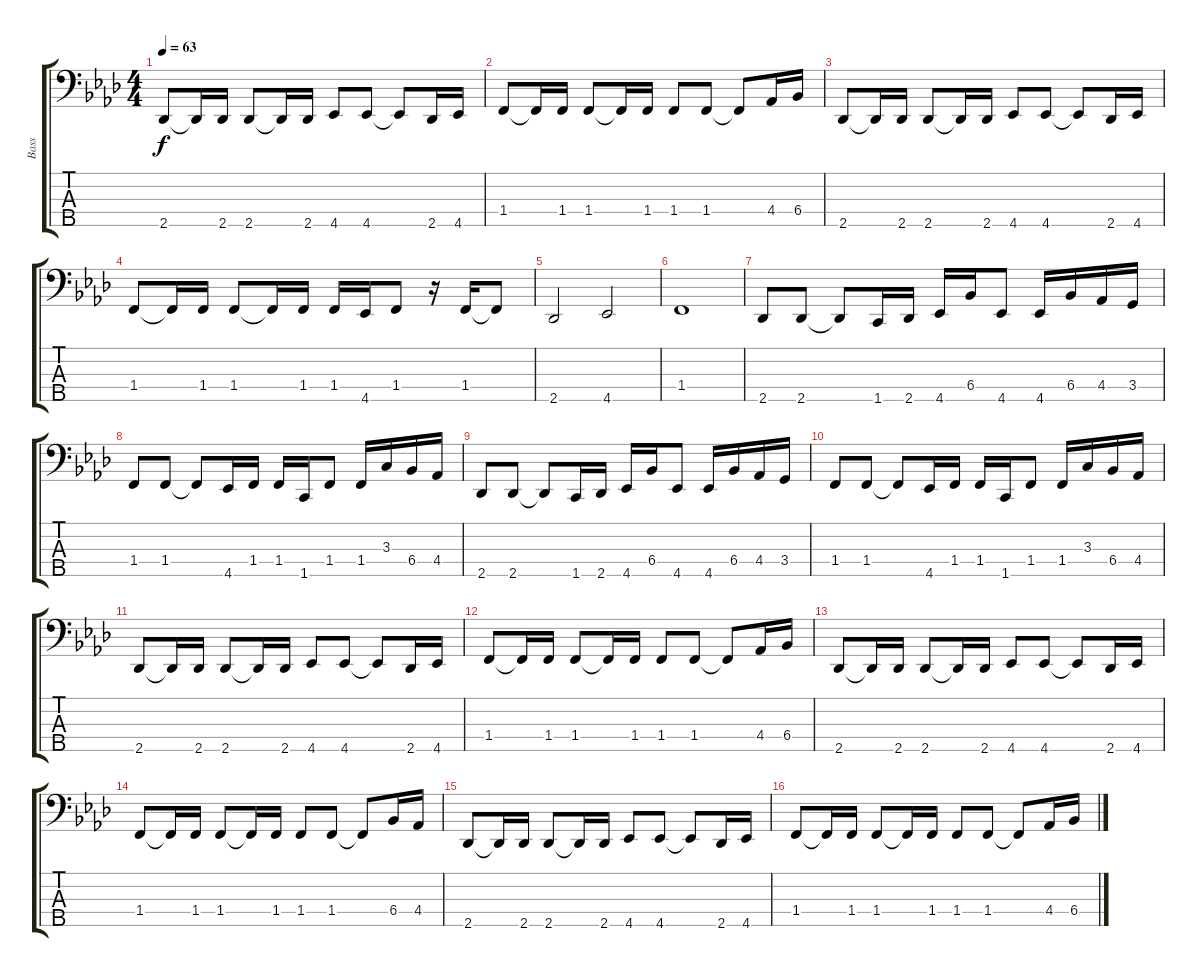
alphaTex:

\track ("Bass" "Bass") {instrument electricbassfinger}
\staff {score tabs}
\tuning (G2 D2 A1 E1 B0) {hide}
\ts (4 4)
\tempo 63
\clef f4
\ks ab
2.5.8{dy f} 2.5{t}.16 2.5.16 2.5.8 2.5{t}.16 2.5.16 4.5.8 4.5.8 4.5{t}.8 2.5.16 4.5.16 |
1.4.8 1.4{t}.16 1.4.16 1.4.8 1.4{t}.16 1.4.16 1.4.8 1.4.8 1.4{t}.8 4.4.16 6.4.16 |
2.5.8 2.5{t}.16 2.5.16 2.5.8 2.5{t}.16 2.5.16 4.5.8 4.5.8 4.5{t}.8 2.5.16 4.5.16 |
1.4.8 1.4{t}.16 1.4.16 1.4.8 1.4{t}.16 1.4.16 1.4.16 4.5.16 1.4.8 r.16 1.4.16 1.4{t}.8 |
2.5.2 4.5.2 |
1.4.1 |
2.5.8 2.5.8 2.5{t}.8 1.5.16 2.5.16 4.5.16 6.4.16 4.5.8 4.5.16 6.4.16 4.4.16 3.4.16 |
1.4.8 1.4.8 1.4{t}.8 4.5.16 1.4.16 1.4.16 1.5.16 1.4.8 1.4.16 3.3.16 6.4.16 4.4.16 |
2.5.8 2.5.8 2.5{t}.8 1.5.16 2.5.16 4.5.16 6.4.16 4.5.8 4.5.16 6.4.16 4.4.16 3.4.16 |
1.4.8 1.4.8 1.4{t}.8 4.5.16 1.4.16 1.4.16 1.5.16 1.4.8 1.4.16 3.3.16 6.4.16 4.4.16 |
2.5.8 2.5{t}.16 2.5.16 2.5.8 2.5{t}.16 2.5.16 4.5.8 4.5.8 4.5{t}.8 2.5.16 4.5.16 |
1.4.8 1.4{t}.16 1.4.16 1.4.8 1.4{t}.16 1.4.16 1.4.8 1.4.8 1.4{t}.8 4.4.16 6.4.16 |
2.5.8 2.5{t}.16 2.5.16 2.5.8 2.5{t}.16 2.5.16 4.5.8 4.5.8 4.5{t}.8 2.5.16 4.5.16 |
1.4.8 1.4{t}.16 1.4.16 1.4.8 1.4{t}.16 1.4.16 1.4.8 1.4.8 1.4{t}.8 6.4.16 4.4.16 |
2.5.8 2.5{t}.16 2.5.16 2.5.8 2.5{t}.16 2.5.16 4.5.8 4.5.8 4.5{t}.8 2.5.16 4.5.16 |
1.4.8 1.4{t}.16 1.4.16 1.4.8 1.4{t}.16 1.4.16 1.4.8 1.4.8 1.4{t}.8 4.4.16 6.4.16
